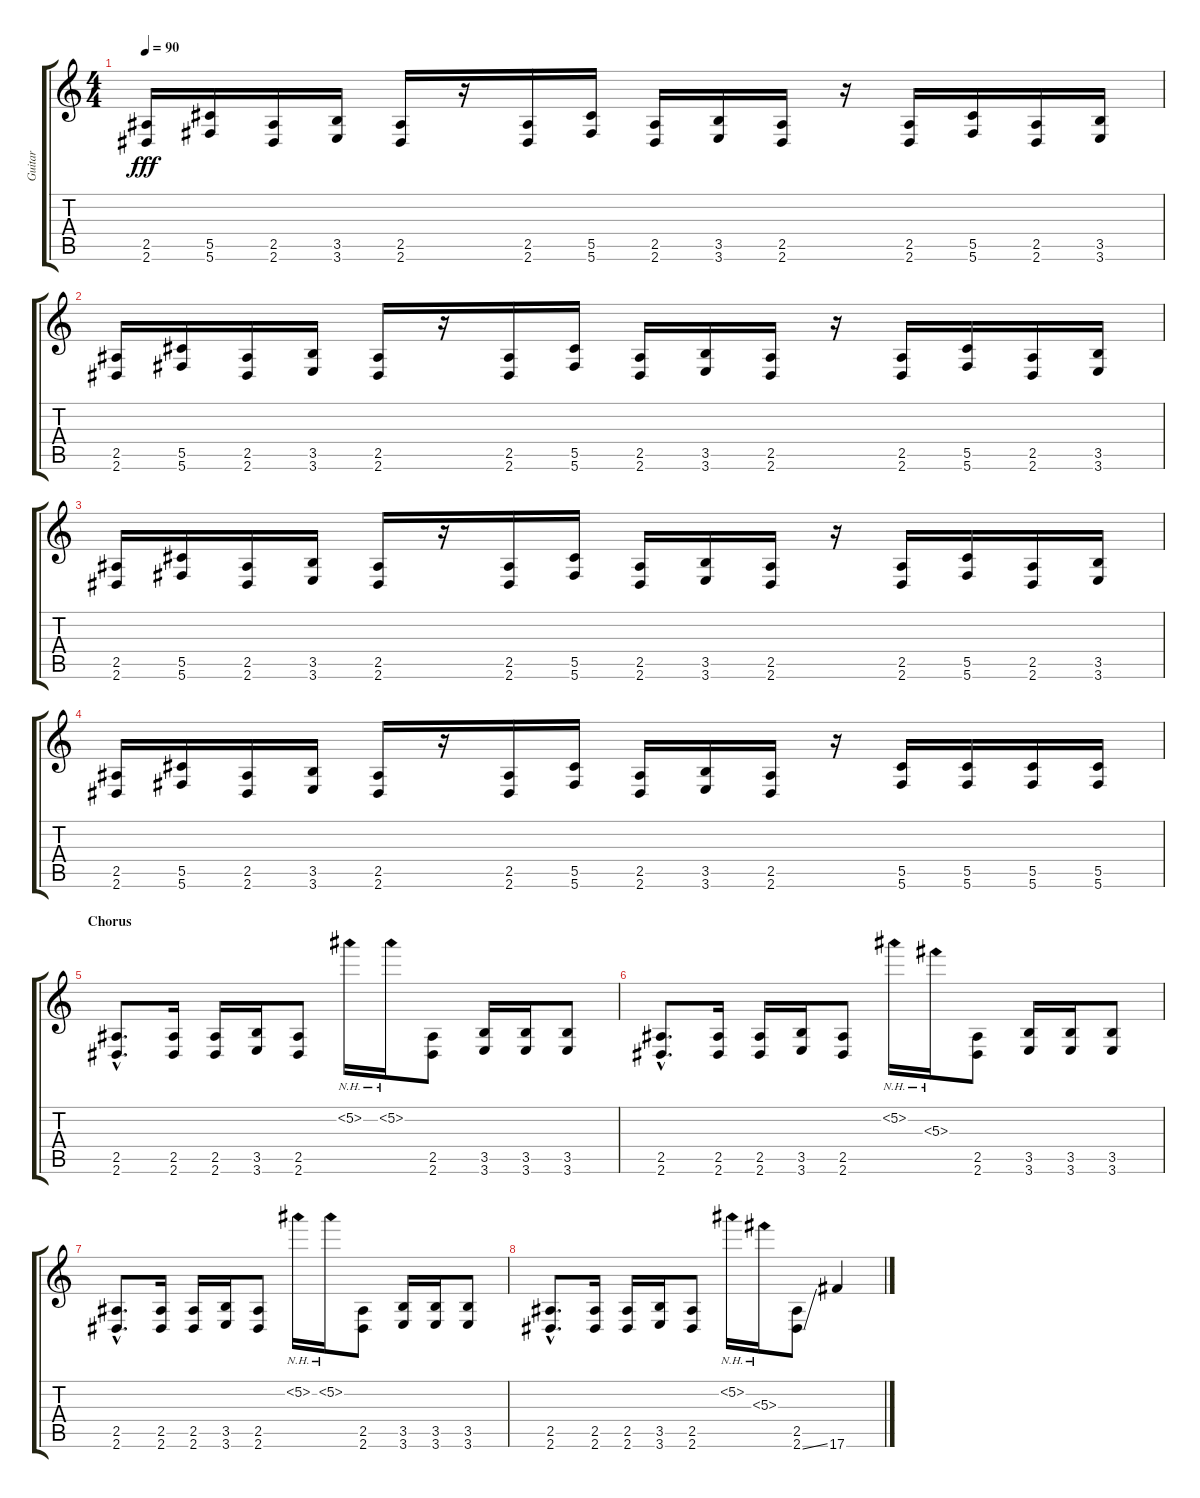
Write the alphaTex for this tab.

\track ("Guitar" "Guitar") {instrument distortionguitar}
\staff {score tabs}
\tuning (Eb4 Bb3 Gb3 Db3 Ab2 Db2) {hide}
\ts (4 4)
\tempo 90
\clef g2
\ks c
(2.5 2.6).16{dy fff} (5.5 5.6).16 (2.5 2.6).16 (3.5 3.6).16 (2.5 2.6).16 r.16 (2.5 2.6).16 (5.5 5.6).16 (2.5 2.6).16 (3.5 3.6).16 (2.5 2.6).16 r.16 (2.5 2.6).16 (5.5 5.6).16 (2.5 2.6).16 (3.5 3.6).16 |
(2.5 2.6).16 (5.5 5.6).16 (2.5 2.6).16 (3.5 3.6).16 (2.5 2.6).16 r.16 (2.5 2.6).16 (5.5 5.6).16 (2.5 2.6).16 (3.5 3.6).16 (2.5 2.6).16 r.16 (2.5 2.6).16 (5.5 5.6).16 (2.5 2.6).16 (3.5 3.6).16 |
(2.5 2.6).16 (5.5 5.6).16 (2.5 2.6).16 (3.5 3.6).16 (2.5 2.6).16 r.16 (2.5 2.6).16 (5.5 5.6).16 (2.5 2.6).16 (3.5 3.6).16 (2.5 2.6).16 r.16 (2.5 2.6).16 (5.5 5.6).16 (2.5 2.6).16 (3.5 3.6).16 |
(2.5 2.6).16 (5.5 5.6).16 (2.5 2.6).16 (3.5 3.6).16 (2.5 2.6).16 r.16 (2.5 2.6).16 (5.5 5.6).16 (2.5 2.6).16 (3.5 3.6).16 (2.5 2.6).16 r.16 (5.5 5.6).16 (5.5 5.6).16 (5.5 5.6).16 (5.5 5.6).16 |
\section ("" "Chorus")
(2.5{hac} 2.6{hac}).8{d} (2.5 2.6).16 (2.5 2.6).16 (3.5 3.6).16 (2.5 2.6).8 5.2{nh}.16 5.2{nh}.16 (2.5 2.6).8 (3.5 3.6).16 (3.5 3.6).16 (3.5 3.6).8 |
(2.5{hac} 2.6{hac}).8{d} (2.5 2.6).16 (2.5 2.6).16 (3.5 3.6).16 (2.5 2.6).8 5.2{nh}.16 5.3{nh}.16 (2.5 2.6).8 (3.5 3.6).16 (3.5 3.6).16 (3.5 3.6).8 |
(2.5{hac} 2.6{hac}).8{d} (2.5 2.6).16 (2.5 2.6).16 (3.5 3.6).16 (2.5 2.6).8 5.2{nh}.16 5.2{nh}.16 (2.5 2.6).8 (3.5 3.6).16 (3.5 3.6).16 (3.5 3.6).8 |
(2.5{hac} 2.6{hac}).8{d} (2.5 2.6).16 (2.5 2.6).16 (3.5 3.6).16 (2.5 2.6).8 5.2{nh}.16 5.3{nh}.16 (2.5 2.6{ss}).8 17.6{ss}.4
